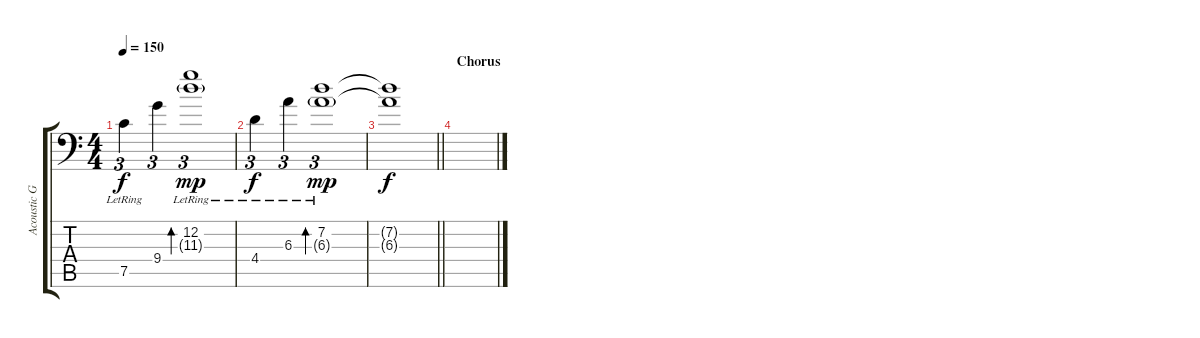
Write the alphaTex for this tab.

\track ("Acoustic Guitar and Strings" "Acoustic G") {instrument acousticguitarsteel}
\staff {score tabs}
\tuning (C4 G3 Eb3 Bb2 F2 Bb1) {hide}
\ts (4 4)
\tempo 150
\clef f4
\ks c
7.5{lr}.4{tu (3 2) dy f} 9.4.4{tu (3 2)} (12.2 11.3{g lr}).1{tu (3 2) bd 60 dy mp} |
4.4{lr}.4{tu (3 2) dy f} 6.3{lr}.4{tu (3 2)} (7.2{lr} 6.3{g}).1{tu (3 2) bd 60 dy mp} |
\barLineRight lightlight
(7.2{t} 6.3{t}).1{dy f} |
\section ("" "Chorus")
